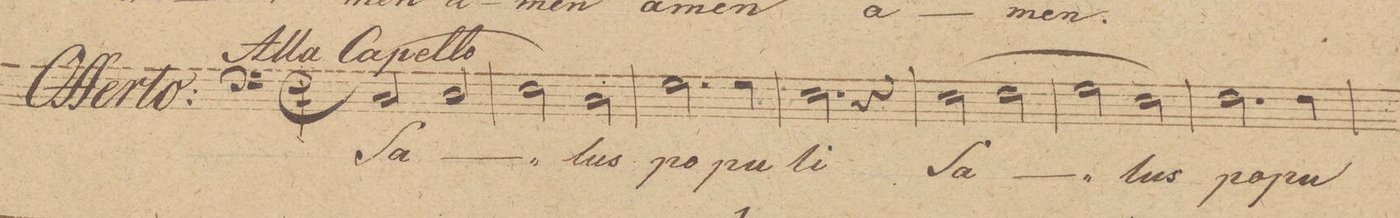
**kern	**text
*I"Baſso 1mo	*
*clefF4	*
*k[]	*
*met(c|)	*
*M2/2	*
(2C/	Sa-
2D/	.
=2	=2
*2\right	*
2E\	.
2C\)	-lus
=3	=3
2.G\	po-
4G\	-pu-
=4	=4
2.E\	-li
4r	.
=5	=5
(2E\	Sa-
2F\	.
=6	=6
2G\	.
2E\)	-lus
=7	=7
2.F\	po-
4F\	-pu-
=8	=8
*-	*-
